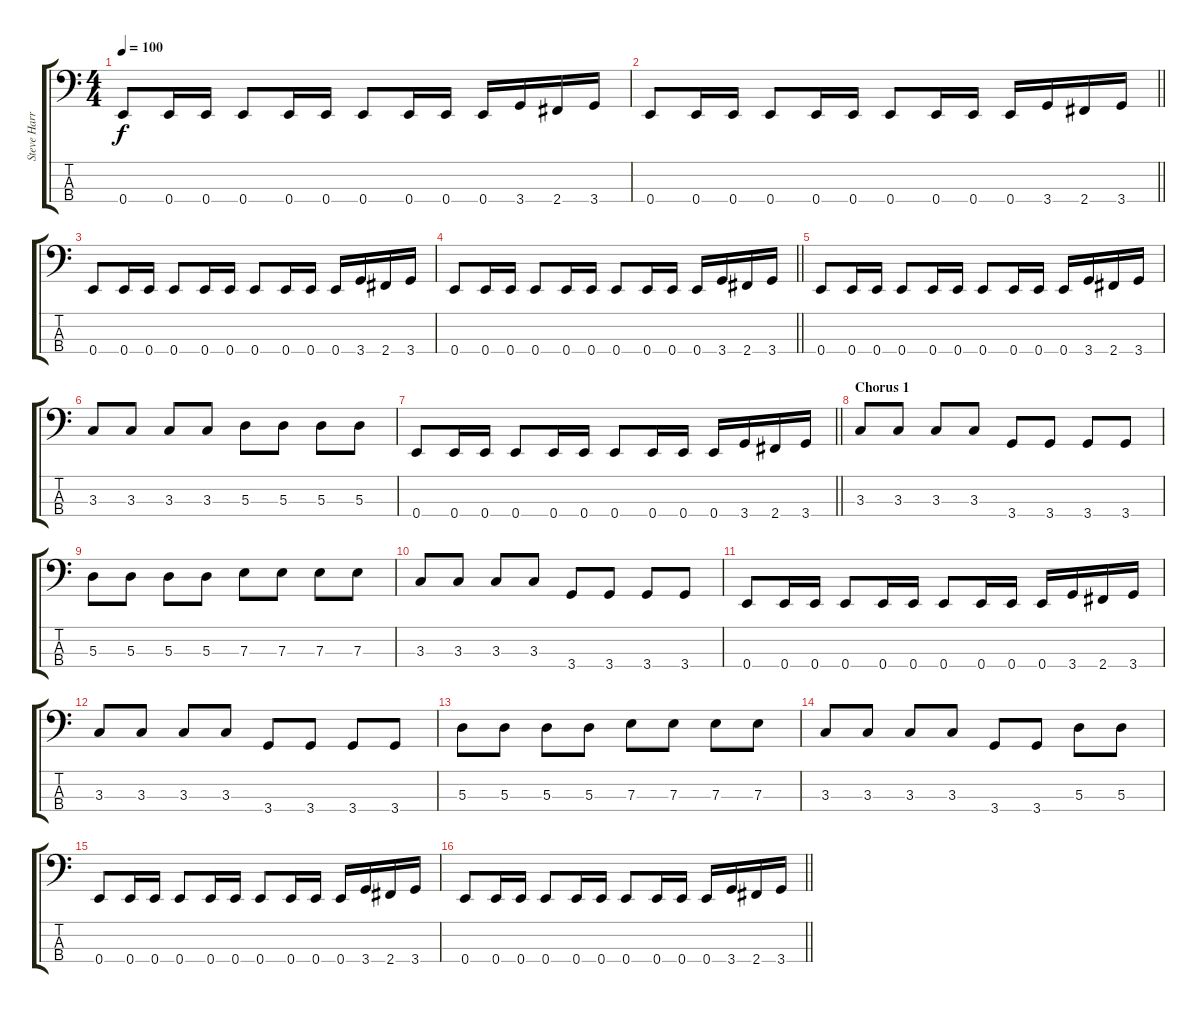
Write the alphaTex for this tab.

\track ("Steve Harris" "Steve Harr") {instrument electricbassfinger}
\staff {score tabs}
\tuning (G2 D2 A1 E1) {hide}
\ts (4 4)
\tempo 100
\clef f4
\ks c
0.4.8{dy f} 0.4.16 0.4.16 0.4.8 0.4.16 0.4.16 0.4.8 0.4.16 0.4.16 0.4.16 3.4.16 2.4.16 3.4.16 |
\barLineRight lightlight
0.4.8 0.4.16 0.4.16 0.4.8 0.4.16 0.4.16 0.4.8 0.4.16 0.4.16 0.4.16 3.4.16 2.4.16 3.4.16 |
0.4.8 0.4.16 0.4.16 0.4.8 0.4.16 0.4.16 0.4.8 0.4.16 0.4.16 0.4.16 3.4.16 2.4.16 3.4.16 |
\barLineRight lightlight
0.4.8 0.4.16 0.4.16 0.4.8 0.4.16 0.4.16 0.4.8 0.4.16 0.4.16 0.4.16 3.4.16 2.4.16 3.4.16 |
0.4.8 0.4.16 0.4.16 0.4.8 0.4.16 0.4.16 0.4.8 0.4.16 0.4.16 0.4.16 3.4.16 2.4.16 3.4.16 |
3.3.8 3.3.8 3.3.8 3.3.8 5.3.8 5.3.8 5.3.8 5.3.8 |
\barLineRight lightlight
0.4.8 0.4.16 0.4.16 0.4.8 0.4.16 0.4.16 0.4.8 0.4.16 0.4.16 0.4.16 3.4.16 2.4.16 3.4.16 |
\section ("" "Chorus 1")
3.3.8 3.3.8 3.3.8 3.3.8 3.4.8 3.4.8 3.4.8 3.4.8 |
5.3.8 5.3.8 5.3.8 5.3.8 7.3.8 7.3.8 7.3.8 7.3.8 |
3.3.8 3.3.8 3.3.8 3.3.8 3.4.8 3.4.8 3.4.8 3.4.8 |
0.4.8 0.4.16 0.4.16 0.4.8 0.4.16 0.4.16 0.4.8 0.4.16 0.4.16 0.4.16 3.4.16 2.4.16 3.4.16 |
3.3.8 3.3.8 3.3.8 3.3.8 3.4.8 3.4.8 3.4.8 3.4.8 |
5.3.8 5.3.8 5.3.8 5.3.8 7.3.8 7.3.8 7.3.8 7.3.8 |
3.3.8 3.3.8 3.3.8 3.3.8 3.4.8 3.4.8 5.3.8 5.3.8 |
0.4.8 0.4.16 0.4.16 0.4.8 0.4.16 0.4.16 0.4.8 0.4.16 0.4.16 0.4.16 3.4.16 2.4.16 3.4.16 |
\barLineRight lightlight
0.4.8 0.4.16 0.4.16 0.4.8 0.4.16 0.4.16 0.4.8 0.4.16 0.4.16 0.4.16 3.4.16 2.4.16 3.4.16
